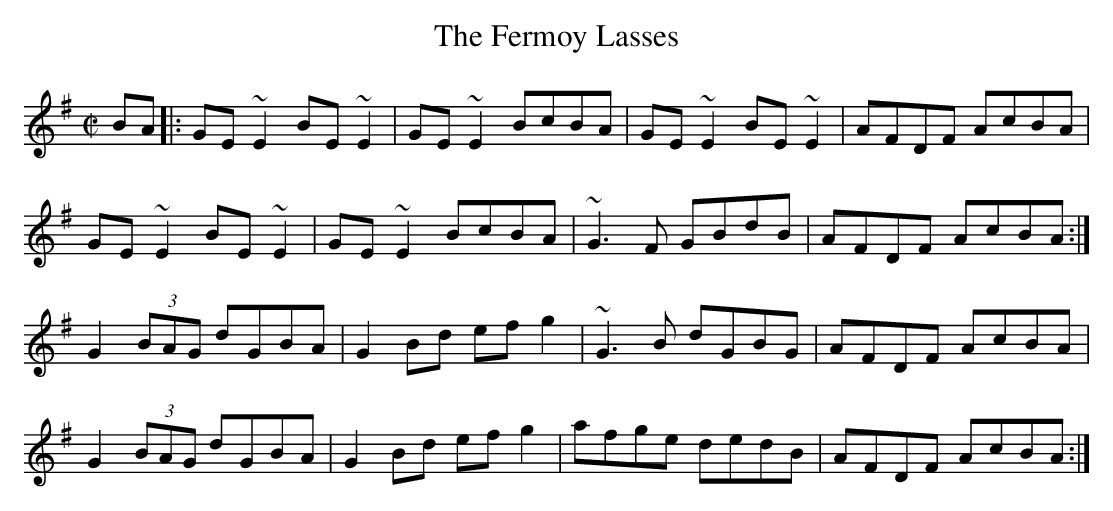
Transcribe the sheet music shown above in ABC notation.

X:1
T:Fermoy Lasses, The
M:C|
E:7
K:G
BA|:GE ~E2 BE ~E2|GE ~E2 BcBA|GE ~E2 BE ~E2|AFDF AcBA|
GE ~E2 BE ~E2|GE ~E2 BcBA|~G3 F GBdB|AFDF AcBA:|
G2 (3BAG dGBA|G2 Bd efg2|~G3B dGBG|AFDF AcBA|
G2 (3BAG dGBA|G2 Bd efg2|afge dedB|AFDF AcBA:|
